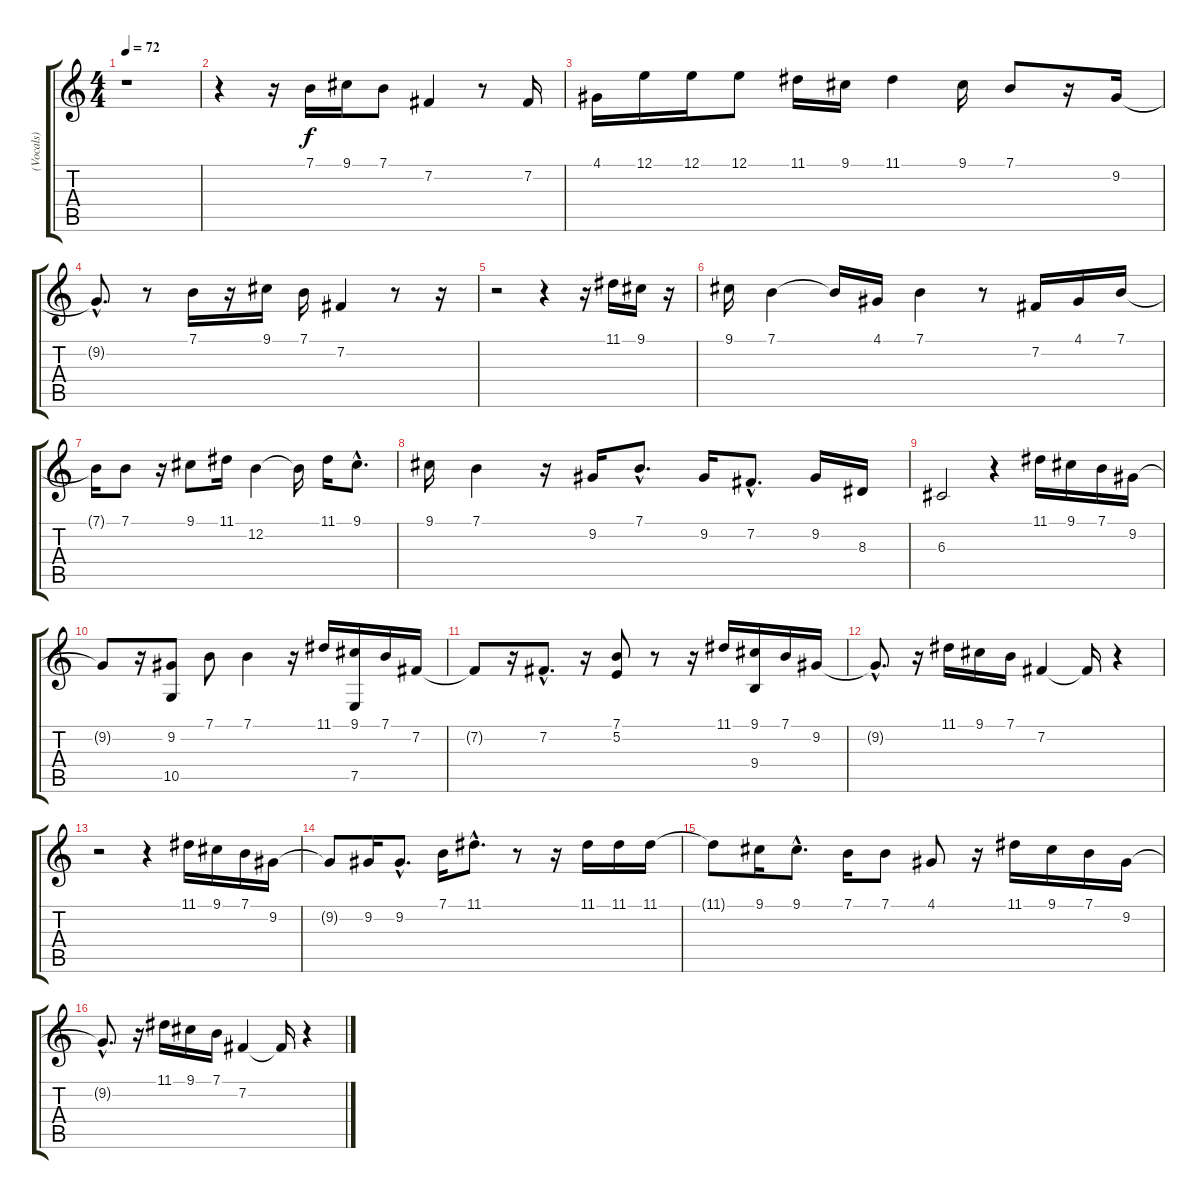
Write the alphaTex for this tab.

\track ("(Vocals)" "(Vocals)") {instrument panflute}
\staff {score tabs}
\tuning (E4 B3 G3 D3 A2 E2) {hide}
\ts (4 4)
\tempo 72
\clef g2
\ks c
r.1{dy f} |
r.4 r.16 7.1.16 9.1.16 7.1.8 7.2.4 r.8 7.2.16 |
4.1.16 12.1.16 12.1.16 12.1.8 11.1.16 9.1.16 11.1.4 9.1.16 7.1.8 r.16 9.2.16 |
9.2{hac t}.8{d} r.8 7.1.16 r.16 9.1.16 7.1.16 7.2.4 r.8 r.16 |
r.2 r.4 r.16 11.1.16 9.1.16 r.16 |
9.1.16 7.1.4 7.1{t}.16 4.1.16 7.1.4 r.8 7.2.16 4.1.16 7.1.16 |
7.1{t}.16 7.1.8 r.16 9.1.8 11.1.16 12.2.4 12.2{t}.16 11.1.16 9.1{hac}.8{d} |
9.1.16 7.1.4 r.16 9.2.16 7.1{hac}.8{d} 9.2.16 7.2{hac}.8{d} 9.2.16 8.3.16 |
6.3.2 r.4 11.1.16 9.1.16 7.1.16 9.2.16 |
9.2{t}.8 r.16 (9.2 10.5).8 7.1.8 7.1.4 r.16 11.1.16 (9.1 7.5).16 7.1.16 7.2.16 |
7.2{t}.8 r.16 7.2{hac}.8{d} r.16 (7.1 5.2).8 r.8 r.16 11.1.16 (9.1 9.4).16 7.1.16 9.2.16 |
9.2{hac t}.8{d} r.16 11.1.16 9.1.16 7.1.16 7.2.4 7.2{t}.16 r.4 |
r.2 r.4 11.1.16 9.1.16 7.1.16 9.2.16 |
9.2{t}.8 9.2.16 9.2{hac}.8{d} 7.1.16 11.1{hac}.8{d} r.8 r.16 11.1.16 11.1.16 11.1.16 |
11.1{t}.8 9.1.16 9.1{hac}.8{d} 7.1.16 7.1.8 4.1.8 r.16 11.1.16 9.1.16 7.1.16 9.2.16 |
9.2{hac t}.8{d} r.16 11.1.16 9.1.16 7.1.16 7.2.4 7.2{t}.16 r.4
